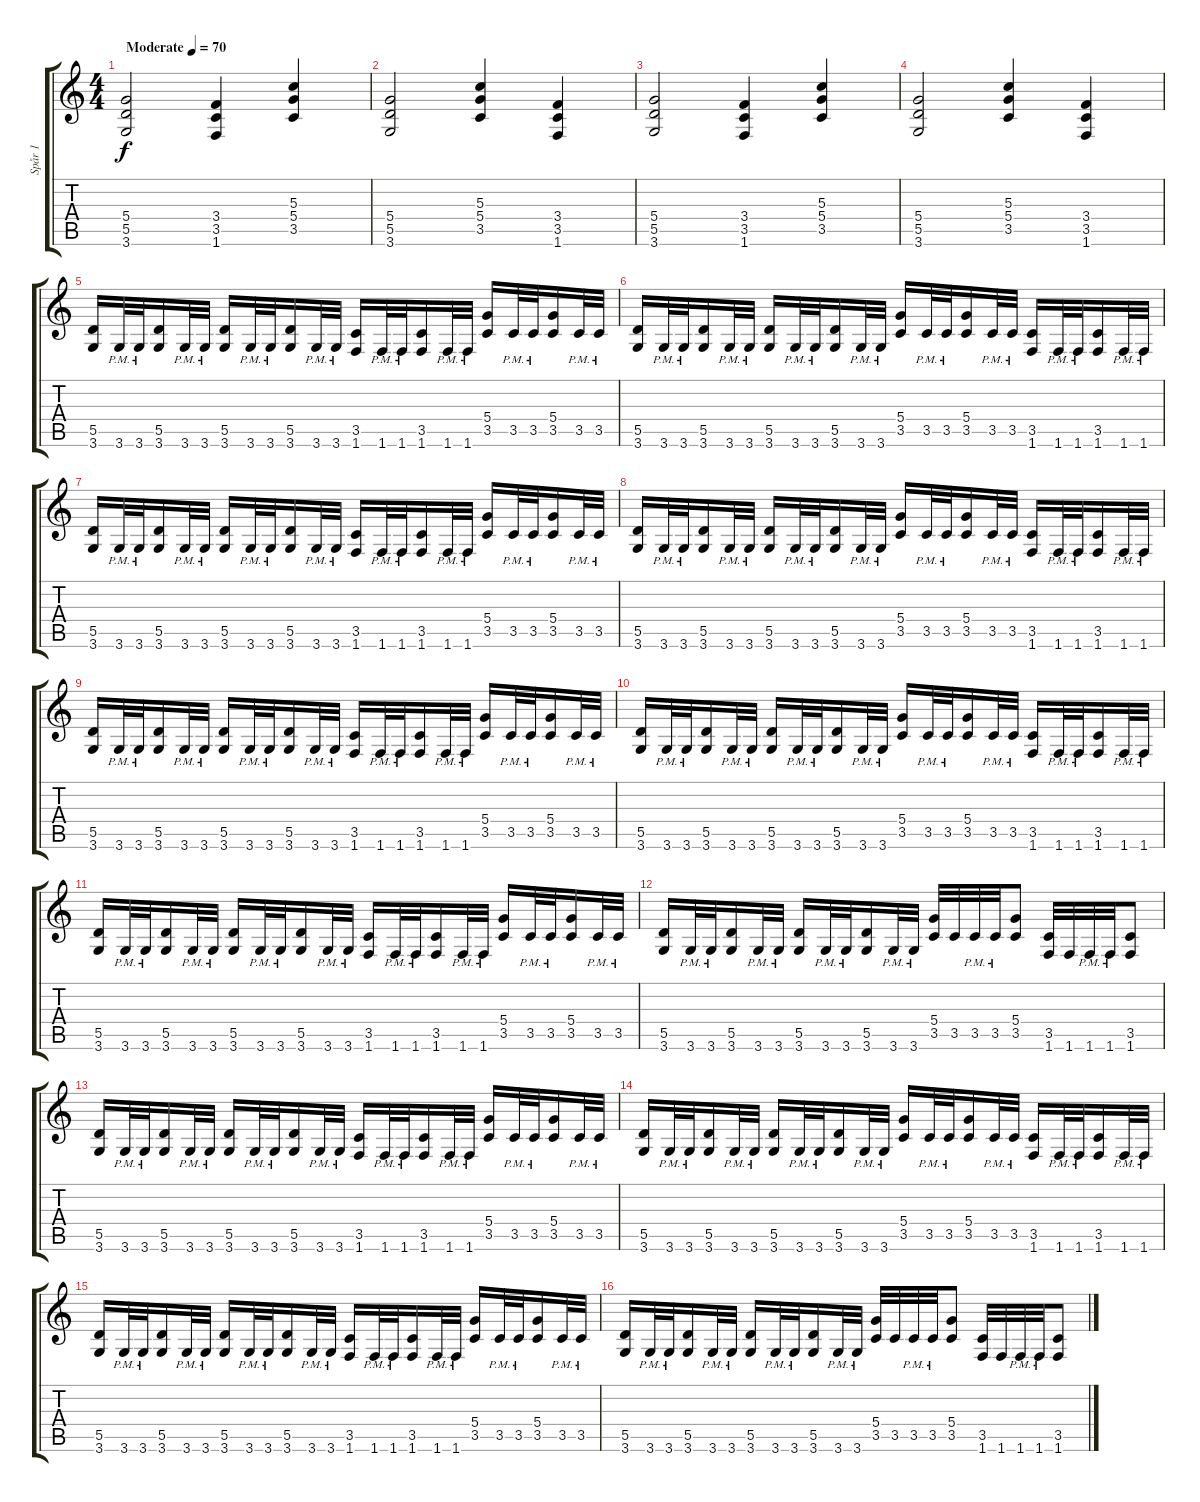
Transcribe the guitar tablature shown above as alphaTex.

\track ("Spår 1" "Spår 1") {instrument distortionguitar}
\staff {score tabs}
\tuning (E4 B3 G3 D3 A2 E2) {hide}
\ts (4 4)
\tempo (70 "Moderate")
\clef g2
\ks c
(5.4 5.5 3.6).2{dy f instrument distortionguitar} (3.4 3.5 1.6).4 (5.3 5.4 3.5).4 |
(5.4 5.5 3.6).2 (5.3 5.4 3.5).4 (3.4 3.5 1.6).4 |
(5.4 5.5 3.6).2 (3.4 3.5 1.6).4 (5.3 5.4 3.5).4 |
(5.4 5.5 3.6).2 (5.3 5.4 3.5).4 (3.4 3.5 1.6).4 |
(5.5 3.6).16 3.6{pm}.32 3.6{pm}.32 (5.5 3.6).16 3.6{pm}.32 3.6{pm}.32 (5.5 3.6).16 3.6{pm}.32 3.6{pm}.32 (5.5 3.6).16 3.6{pm}.32 3.6{pm}.32 (3.5 1.6).16 1.6{pm}.32 1.6{pm}.32 (3.5 1.6).16 1.6{pm}.32 1.6{pm}.32 (5.4 3.5).16 3.5{pm}.32 3.5{pm}.32 (5.4 3.5).16 3.5{pm}.32 3.5{pm}.32 |
(5.5 3.6).16 3.6{pm}.32 3.6{pm}.32 (5.5 3.6).16 3.6{pm}.32 3.6{pm}.32 (5.5 3.6).16 3.6{pm}.32 3.6{pm}.32 (5.5 3.6).16 3.6{pm}.32 3.6{pm}.32 (5.4 3.5).16 3.5{pm}.32 3.5{pm}.32 (5.4 3.5).16 3.5{pm}.32 3.5{pm}.32 (3.5 1.6).16 1.6{pm}.32 1.6{pm}.32 (3.5 1.6).16 1.6{pm}.32 1.6{pm}.32 |
(5.5 3.6).16 3.6{pm}.32 3.6{pm}.32 (5.5 3.6).16 3.6{pm}.32 3.6{pm}.32 (5.5 3.6).16 3.6{pm}.32 3.6{pm}.32 (5.5 3.6).16 3.6{pm}.32 3.6{pm}.32 (3.5 1.6).16 1.6{pm}.32 1.6{pm}.32 (3.5 1.6).16 1.6{pm}.32 1.6{pm}.32 (5.4 3.5).16 3.5{pm}.32 3.5{pm}.32 (5.4 3.5).16 3.5{pm}.32 3.5{pm}.32 |
(5.5 3.6).16 3.6{pm}.32 3.6{pm}.32 (5.5 3.6).16 3.6{pm}.32 3.6{pm}.32 (5.5 3.6).16 3.6{pm}.32 3.6{pm}.32 (5.5 3.6).16 3.6{pm}.32 3.6{pm}.32 (5.4 3.5).16 3.5{pm}.32 3.5{pm}.32 (5.4 3.5).16 3.5{pm}.32 3.5{pm}.32 (3.5 1.6).16 1.6{pm}.32 1.6{pm}.32 (3.5 1.6).16 1.6{pm}.32 1.6{pm}.32 |
(5.5 3.6).16 3.6{pm}.32 3.6{pm}.32 (5.5 3.6).16 3.6{pm}.32 3.6{pm}.32 (5.5 3.6).16 3.6{pm}.32 3.6{pm}.32 (5.5 3.6).16 3.6{pm}.32 3.6{pm}.32 (3.5 1.6).16 1.6{pm}.32 1.6{pm}.32 (3.5 1.6).16 1.6{pm}.32 1.6{pm}.32 (5.4 3.5).16 3.5{pm}.32 3.5{pm}.32 (5.4 3.5).16 3.5{pm}.32 3.5{pm}.32 |
(5.5 3.6).16 3.6{pm}.32 3.6{pm}.32 (5.5 3.6).16 3.6{pm}.32 3.6{pm}.32 (5.5 3.6).16 3.6{pm}.32 3.6{pm}.32 (5.5 3.6).16 3.6{pm}.32 3.6{pm}.32 (5.4 3.5).16 3.5{pm}.32 3.5{pm}.32 (5.4 3.5).16 3.5{pm}.32 3.5{pm}.32 (3.5 1.6).16 1.6{pm}.32 1.6{pm}.32 (3.5 1.6).16 1.6{pm}.32 1.6{pm}.32 |
(5.5 3.6).16 3.6{pm}.32 3.6{pm}.32 (5.5 3.6).16 3.6{pm}.32 3.6{pm}.32 (5.5 3.6).16 3.6{pm}.32 3.6{pm}.32 (5.5 3.6).16 3.6{pm}.32 3.6{pm}.32 (3.5 1.6).16 1.6{pm}.32 1.6{pm}.32 (3.5 1.6).16 1.6{pm}.32 1.6{pm}.32 (5.4 3.5).16 3.5{pm}.32 3.5{pm}.32 (5.4 3.5).16 3.5{pm}.32 3.5{pm}.32 |
(5.5 3.6).16 3.6{pm}.32 3.6{pm}.32 (5.5 3.6).16 3.6{pm}.32 3.6{pm}.32 (5.5 3.6).16 3.6{pm}.32 3.6{pm}.32 (5.5 3.6).16 3.6{pm}.32 3.6{pm}.32 (5.4 3.5).32 3.5.32 3.5{pm}.32 3.5{pm}.32 (5.4 3.5).8 (3.5 1.6).32 1.6.32 1.6{pm}.32 1.6{pm}.32 (3.5 1.6).8 |
(5.5 3.6).16 3.6{pm}.32 3.6{pm}.32 (5.5 3.6).16 3.6{pm}.32 3.6{pm}.32 (5.5 3.6).16 3.6{pm}.32 3.6{pm}.32 (5.5 3.6).16 3.6{pm}.32 3.6{pm}.32 (3.5 1.6).16 1.6{pm}.32 1.6{pm}.32 (3.5 1.6).16 1.6{pm}.32 1.6{pm}.32 (5.4 3.5).16 3.5{pm}.32 3.5{pm}.32 (5.4 3.5).16 3.5{pm}.32 3.5{pm}.32 |
(5.5 3.6).16 3.6{pm}.32 3.6{pm}.32 (5.5 3.6).16 3.6{pm}.32 3.6{pm}.32 (5.5 3.6).16 3.6{pm}.32 3.6{pm}.32 (5.5 3.6).16 3.6{pm}.32 3.6{pm}.32 (5.4 3.5).16 3.5{pm}.32 3.5{pm}.32 (5.4 3.5).16 3.5{pm}.32 3.5{pm}.32 (3.5 1.6).16 1.6{pm}.32 1.6{pm}.32 (3.5 1.6).16 1.6{pm}.32 1.6{pm}.32 |
(5.5 3.6).16 3.6{pm}.32 3.6{pm}.32 (5.5 3.6).16 3.6{pm}.32 3.6{pm}.32 (5.5 3.6).16 3.6{pm}.32 3.6{pm}.32 (5.5 3.6).16 3.6{pm}.32 3.6{pm}.32 (3.5 1.6).16 1.6{pm}.32 1.6{pm}.32 (3.5 1.6).16 1.6{pm}.32 1.6{pm}.32 (5.4 3.5).16 3.5{pm}.32 3.5{pm}.32 (5.4 3.5).16 3.5{pm}.32 3.5{pm}.32 |
(5.5 3.6).16 3.6{pm}.32 3.6{pm}.32 (5.5 3.6).16 3.6{pm}.32 3.6{pm}.32 (5.5 3.6).16 3.6{pm}.32 3.6{pm}.32 (5.5 3.6).16 3.6{pm}.32 3.6{pm}.32 (5.4 3.5).32 3.5.32 3.5{pm}.32 3.5{pm}.32 (5.4 3.5).8 (3.5 1.6).32 1.6.32 1.6{pm}.32 1.6{pm}.32 (3.5 1.6).8
